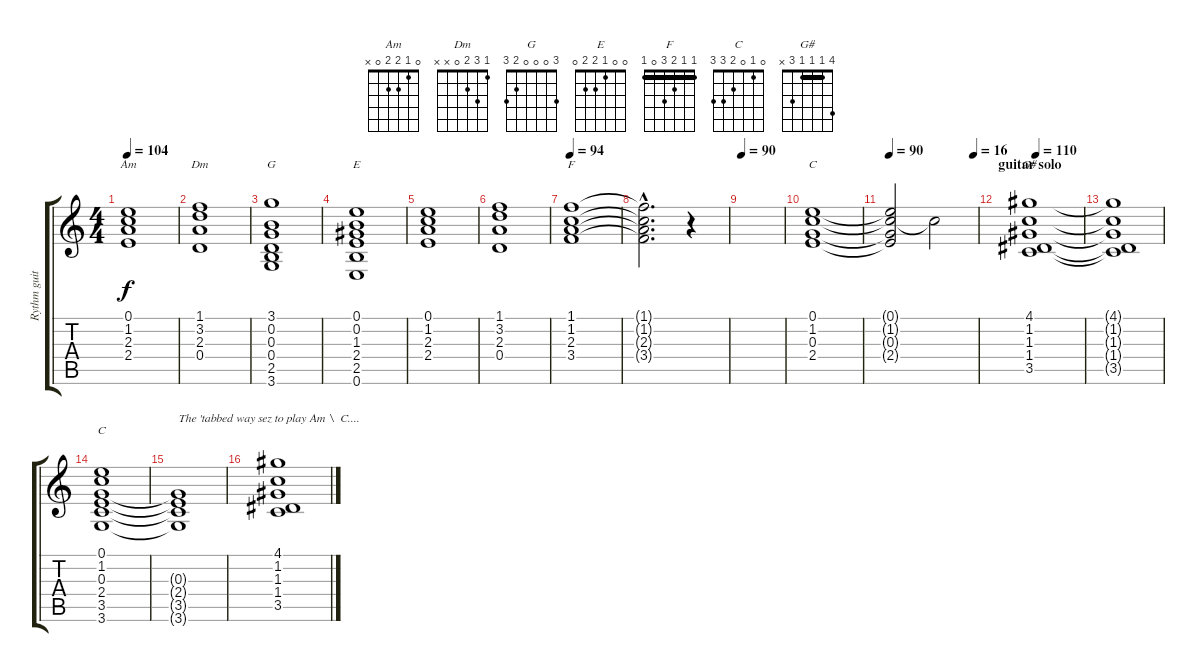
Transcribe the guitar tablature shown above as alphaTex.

\track ("Rythm guitar" "Rythm guit") {instrument acousticguitarnylon}
\staff {score tabs}
\tuning (E4 B3 G3 D3 A2 E2) {hide}
\chord ("Am" 0 1 2 2 0 x)
\chord ("Dm" 1 3 2 0 x x)
\chord ("G" 3 0 0 0 2 3)
\chord ("E" 0 0 1 2 2 0)
\chord ("F" 1 1 2 3 0 1) {barre 1}
\chord ("C" 0 1 0 2 3 x)
\chord ("G#" 4 1 1 1 3 x) {barre 1}
\chord ("C" 0 1 0 2 3 3)
\ts (4 4)
\tempo 104
\clef g2
\ks c
(0.1 1.2 2.3 2.4).1{ch "Am" dy f} |
(1.1 3.2 2.3 0.4).1{ch "Dm"} |
(3.1 0.2 0.3 0.4 2.5 3.6).1{ch "G"} |
(0.1 0.2 1.3 2.4 2.5 0.6).1{ch "E"} |
(0.1 1.2 2.3 2.4).1 |
(1.1 3.2 2.3 0.4).1 |
\tempo 94
(1.1 1.2 2.3 3.4).1{ch "F"} |
(1.1{hac t} 1.2{hac t} 2.3{hac t} 3.4{hac t}).2{d volume 0} r.4{volume 13} |
\tempo 90
|
(0.1 1.2 0.3 2.4).1{ch "C"} |
\tempo 90
\tempo (16 0.9583333333333334)
(0.1{t} 1.2{t} 0.3{t} 2.4{t}).2 1.2{t}.2{volume 8} |
\section ("" "guitar solo")
\tempo 110
(4.1 1.2 1.3 1.4 3.5).1{ch "G#"} |
(4.1{t} 1.2{t} 1.3{t} 1.4{t} 3.5{t}).1 |
(0.1 1.2 0.3 2.4 3.5 3.6).1{ch "C"} |
(0.3{t} 2.4{t} 3.5{t} 3.6{t}).1{txt "The 'tabbed way sez to play Am \\  C.... "} |
(4.1 1.2 1.3 1.4 3.5).1
